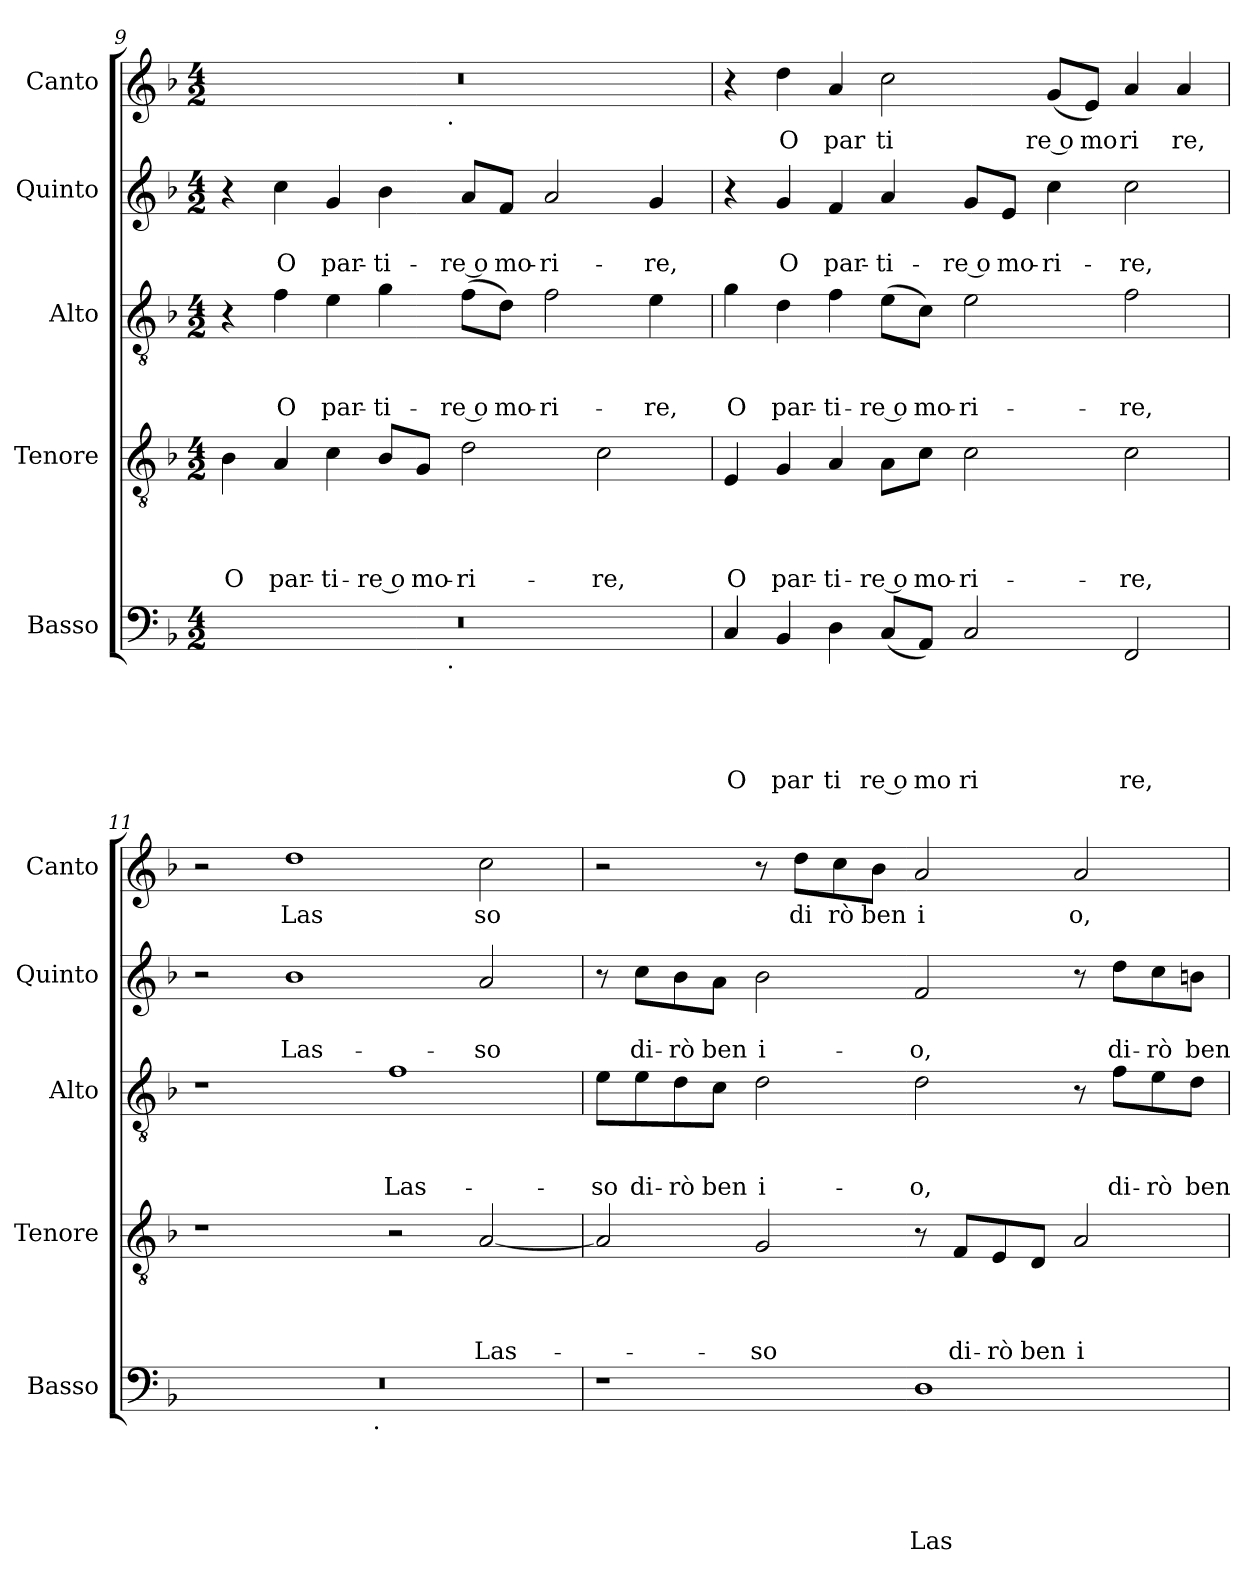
**kern	**text	**text	**text	**text	**text	**kern	**text	**text	**text	**text	**kern	**text	**text	**text	**kern	**text	**text	**kern	**text
*part5	*part5	*part5	*part5	*part5	*part5	*part4	*part4	*part4	*part4	*part4	*part3	*part3	*part3	*part3	*part2	*part2	*part2	*part1	*part1
*staff5	*staff5	*staff5	*staff5	*staff5	*staff5	*staff4	*staff4	*staff4	*staff4	*staff4	*staff3	*staff3	*staff3	*staff3	*staff2	*staff2	*staff2	*staff1	*staff1
*I"Basso	*	*	*	*	*	*I"Tenore	*	*	*	*	*I"Alto	*	*	*	*I"Quinto	*	*	*I"Canto	*
*I'Basso	*	*	*	*	*	*I'Tenore	*	*	*	*	*I'Alto	*	*	*	*I'Quinto	*	*	*I'Canto	*
!!LO:PB:g=z
*clefF4	*	*	*	*	*	*clefGv2	*	*	*	*	*clefGv2	*	*	*	*clefG2	*	*	*clefG2	*
*k[b-]	*	*	*	*	*	*k[b-]	*	*	*	*	*k[b-]	*	*	*	*k[b-]	*	*	*k[b-]	*
*F:	*	*	*	*	*	*F:	*	*	*	*	*F:	*	*	*	*F:	*	*	*F:	*
*M4/2	*	*	*	*	*	*M4/2	*	*	*	*	*M4/2	*	*	*	*M4/2	*	*	*M4/2	*
=9	=9	=9	=9	=9	=9	=9	=9	=9	=9	=9	=9	=9	=9	=9	=9	=9	=9	=9	=9
!	!	!	!	!	!	!	!	!	!	!LO:LY:b	!	!	!	!	!	!	!	!	!
*^	*	*	*	*	*	*	*	*	*	*	*	*	*	*	*	*	*	*^	*
0r	2ryy	.	.	.	.	.	4B-\	.	.	.	O	4r	.	.	.	4r	.	.	0r	2ryy	.
!	!	!	!	!	!	!	!	!	!	!	!LO:LY:b	!	!	!	!LO:LY:b	!	!	!LO:LY:b	!	!	!
.	.	.	.	.	.	.	4A/	.	.	.	par-	4f\	.	.	O	4cc\	.	O	.	.	.
!	!	!	!	!	!	!	!	!	!	!	!LO:LY:b	!	!	!	!LO:LY:b	!	!	!LO:LY:b	!	!	!
.	4...ryy	.	.	.	.	.	4c\	.	.	.	-ti-	4e\	.	.	par-	4g/	.	par-	.	4...ryy	.
!	!	!	!	!	!	!	!	!	!	!	!LO:LY:b:rj	!	!	!	!LO:LY:b	!	!	!LO:LY:b	!	!	!
.	.	.	.	.	.	.	8B-/L	.	.	.	-re o	4g\	.	.	-ti-	4b-\	.	-ti-	.	.	.
!	!	!	!	!	!	!	!	!	!	!	!LO:LY:b	!	!	!	!	!	!	!	!	!	!
.	.	.	.	.	.	.	8G/J	.	.	.	mo-	.	.	.	.	.	.	.	.	.	.
!	!	!	!	!	!	!	!	!	!	!	!	!	!	!	!	!	!	!	!	!LO:TX:b:t=.	!
!	!LO:TX:b:t=.	!	!	!	!	!	!	!	!	!	!	!	!	!	!	!	!	!	!	!	!
.	1ryy	.	.	.	.	.	.	.	.	.	.	.	.	.	.	.	.	.	.	1ryy	.
!	!	!	!	!	!	!	!	!	!	!	!LO:LY:b	!	!	!	!LO:LY:b:rj	!	!	!LO:LY:b:rj	!	!	!
.	.	.	.	.	.	.	2d\	.	.	.	-ri-	(<8f\L	.	.	-re o	8a/L	.	-re o	.	.	.
!	!	!	!	!	!	!	!	!	!	!	!	!	!	!	!LO:LY:b	!	!	!LO:LY:b	!	!	!
.	.	.	.	.	.	.	.	.	.	.	.	8d\J)	.	.	mo-	8f/J	.	mo-	.	.	.
!	!	!	!	!	!	!	!	!	!	!	!	!	!	!	!LO:LY:b	!	!	!LO:LY:b	!	!	!
.	.	.	.	.	.	.	.	.	.	.	.	2f\	.	.	-ri-	2a/	.	-ri-	.	.	.
!	!	!	!	!	!	!	!	!	!	!	!LO:LY:b	!	!	!	!	!	!	!	!	!	!
.	.	.	.	.	.	.	2c\	.	.	.	-re,	.	.	.	.	.	.	.	.	.	.
!	!	!	!	!	!	!	!	!	!	!	!	!	!	!	!LO:LY:b	!	!	!LO:LY:b	!	!	!
.	.	.	.	.	.	.	.	.	.	.	.	4e\	.	.	-re,	4g/	.	-re,	.	.	.
.	32ryy	.	.	.	.	.	.	.	.	.	.	.	.	.	.	.	.	.	.	32ryy	.
=10	=10	=10	=10	=10	=10	=10	=10	=10	=10	=10	=10	=10	=10	=10	=10	=10	=10	=10	=10	=10	=10
!	!	!	!	!	!	!LO:LY:b	!	!	!	!	!LO:LY:b	!	!	!	!LO:LY:b	!	!	!	!	!	!
*v	*v	*	*	*	*	*	*	*	*	*	*	*	*	*	*	*	*	*	*v	*v	*
4C/	.	.	.	.	O	4E/	.	.	.	O	4g\	.	.	O	4r	.	.	4r	.
!	!	!	!	!	!LO:LY:b	!	!	!	!	!LO:LY:b	!	!	!	!LO:LY:b	!	!	!LO:LY:b	!	!LO:LY:b
4BB-/	.	.	.	.	par	4G/	.	.	.	par-	4d\	.	.	par-	4g/	.	O	4dd\	O
!	!	!	!	!	!LO:LY:b	!	!	!	!	!LO:LY:b	!	!	!	!LO:LY:b	!	!	!LO:LY:b	!	!LO:LY:b
4D\	.	.	.	.	ti	4A/	.	.	.	-ti-	4f\	.	.	-ti-	4f/	.	par-	4a/	par
!	!	!	!	!	!LO:LY:b:rj	!	!	!	!	!LO:LY:b:rj	!	!	!	!LO:LY:b:rj	!	!	!LO:LY:b	!	!LO:LY:b
(<8C/L	.	.	.	.	re o	8A\L	.	.	.	-re o	(<8e\L	.	.	-re o	4a/	.	-ti-	2cc\	ti
!	!	!	!	!	!LO:LY:b	!	!	!	!	!LO:LY:b	!	!	!	!LO:LY:b	!	!	!	!	!
8AA/J)	.	.	.	.	mo	8c\J	.	.	.	mo-	8c\J)	.	.	mo-	.	.	.	.	.
!	!	!	!	!	!LO:LY:b	!	!	!	!	!LO:LY:b	!	!	!	!LO:LY:b	!	!	!LO:LY:b:rj	!	!
2C/	.	.	.	.	ri	2c\	.	.	.	-ri-	2e\	.	.	-ri-	8g/L	.	-re o	.	.
!	!	!	!	!	!	!	!	!	!	!	!	!	!	!	!	!	!LO:LY:b	!	!
.	.	.	.	.	.	.	.	.	.	.	.	.	.	.	8e/J	.	mo-	.	.
!	!	!	!	!	!	!	!	!	!	!	!	!	!	!	!	!	!LO:LY:b	!	!LO:LY:b:rj
.	.	.	.	.	.	.	.	.	.	.	.	.	.	.	4cc\	.	-ri-	(<8g/L	re o
!	!	!	!	!	!	!	!	!	!	!	!	!	!	!	!	!	!	!	!LO:LY:b
.	.	.	.	.	.	.	.	.	.	.	.	.	.	.	.	.	.	8e/J)	mo
!	!	!	!	!	!LO:LY:b	!	!	!	!	!LO:LY:b	!	!	!	!LO:LY:b	!	!	!LO:LY:b	!	!LO:LY:b
2FF/	.	.	.	.	re,	2c\	.	.	.	-re,	2f\	.	.	-re,	2cc\	.	-re,	4a/	ri
!	!	!	!	!	!	!	!	!	!	!	!	!	!	!	!	!	!	!	!LO:LY:b
.	.	.	.	.	.	.	.	.	.	.	.	.	.	.	.	.	.	4a/	re,
=11	=11	=11	=11	=11	=11	=11	=11	=11	=11	=11	=11	=11	=11	=11	=11	=11	=11	=11	=11
*^	*	*	*	*	*	*	*	*	*	*	*	*	*	*	*	*	*	*	*
0r	2ryy	.	.	.	.	.	1r	.	.	.	.	1r	.	.	.	2r	.	.	2r	.
!	!	!	!	!	!	!	!	!	!	!	!	!	!	!	!	!	!	!LO:LY:b	!	!LO:LY:b
.	4...ryy	.	.	.	.	.	.	.	.	.	.	.	.	.	.	1b-	.	Las-	1dd	Las
!	!LO:TX:b:t=.	!	!	!	!	!	!	!	!	!	!	!	!	!	!	!	!	!	!	!
.	1ryy	.	.	.	.	.	.	.	.	.	.	.	.	.	.	.	.	.	.	.
!	!	!	!	!	!	!	!	!	!	!	!	!	!	!	!LO:LY:b	!	!	!	!	!
.	.	.	.	.	.	.	2r	.	.	.	.	1f	.	.	Las-	.	.	.	.	.
!	!	!	!	!	!	!	!	!	!	!	!LO:LY:b	!	!	!	!	!	!	!LO:LY:b	!	!LO:LY:b
.	.	.	.	.	.	.	[<2A/	.	.	.	Las-	.	.	.	.	2a/	.	-so	2cc\	so
.	32ryy	.	.	.	.	.	.	.	.	.	.	.	.	.	.	.	.	.	.	.
=12	=12	=12	=12	=12	=12	=12	=12	=12	=12	=12	=12	=12	=12	=12	=12	=12	=12	=12	=12	=12
!	!	!	!	!	!	!	!	!	!	!	!	!	!	!	!LO:LY:b	!	!	!	!	!
*v	*v	*	*	*	*	*	*	*	*	*	*	*	*	*	*	*	*	*	*	*
1r	.	.	.	.	.	2A/]	.	.	.	.	8e\L	.	.	-so	8r	.	.	2r	.
!	!	!	!	!	!	!	!	!	!	!	!	!	!	!LO:LY:b	!	!	!LO:LY:b	!	!
.	.	.	.	.	.	.	.	.	.	.	8e\	.	.	di-	8cc\L	.	di-	.	.
!	!	!	!	!	!	!	!	!	!	!	!	!	!	!LO:LY:b	!	!	!LO:LY:b	!	!
.	.	.	.	.	.	.	.	.	.	.	8d\	.	.	-rò	8b-\	.	-rò	.	.
!	!	!	!	!	!	!	!	!	!	!	!	!	!	!LO:LY:b	!	!	!LO:LY:b	!	!
.	.	.	.	.	.	.	.	.	.	.	8c\J	.	.	ben	8a\J	.	ben	.	.
!	!	!	!	!	!	!	!	!	!	!LO:LY:b	!	!	!	!LO:LY:b	!	!	!LO:LY:b	!	!
.	.	.	.	.	.	2G/	.	.	.	-so	2d\	.	.	i-	2b-\	.	i-	8r	.
!	!	!	!	!	!	!	!	!	!	!	!	!	!	!	!	!	!	!	!LO:LY:b
.	.	.	.	.	.	.	.	.	.	.	.	.	.	.	.	.	.	8dd\L	di
!	!	!	!	!	!	!	!	!	!	!	!	!	!	!	!	!	!	!	!LO:LY:b
.	.	.	.	.	.	.	.	.	.	.	.	.	.	.	.	.	.	8cc\	rò
!	!	!	!	!	!	!	!	!	!	!	!	!	!	!	!	!	!	!	!LO:LY:b
.	.	.	.	.	.	.	.	.	.	.	.	.	.	.	.	.	.	8b-\J	ben
!	!	!	!	!	!LO:LY:b	!	!	!	!	!	!	!	!	!LO:LY:b	!	!	!LO:LY:b	!	!LO:LY:b
1D	.	.	.	.	Las	8r	.	.	.	.	2d\	.	.	-o,	2f/	.	-o,	2a/	i
!	!	!	!	!	!	!	!	!	!	!LO:LY:b	!	!	!	!	!	!	!	!	!
.	.	.	.	.	.	8F/L	.	.	.	di-	.	.	.	.	.	.	.	.	.
!	!	!	!	!	!	!	!	!	!	!LO:LY:b	!	!	!	!	!	!	!	!	!
.	.	.	.	.	.	8E/	.	.	.	-rò	.	.	.	.	.	.	.	.	.
!	!	!	!	!	!	!	!	!	!	!LO:LY:b	!	!	!	!	!	!	!	!	!
.	.	.	.	.	.	8D/J	.	.	.	ben	.	.	.	.	.	.	.	.	.
!	!	!	!	!	!	!	!	!	!	!LO:LY:b	!	!	!	!	!	!	!	!	!LO:LY:b
.	.	.	.	.	.	2A/	.	.	.	i-	8r	.	.	.	8r	.	.	2a/	o,
!	!	!	!	!	!	!	!	!	!	!	!	!	!	!LO:LY:b	!	!	!LO:LY:b	!	!
.	.	.	.	.	.	.	.	.	.	.	8f\L	.	.	di-	8dd\L	.	di-	.	.
!	!	!	!	!	!	!	!	!	!	!	!	!	!	!LO:LY:b	!	!	!LO:LY:b	!	!
.	.	.	.	.	.	.	.	.	.	.	8e\	.	.	-rò	8cc\	.	-rò	.	.
!	!	!	!	!	!	!	!	!	!	!	!	!	!	!LO:LY:b	!	!	!LO:LY:b	!	!
.	.	.	.	.	.	.	.	.	.	.	8d\J	.	.	ben	8bn\J	.	ben	.	.
=	=	=	=	=	=	=	=	=	=	=	=	=	=	=	=	=	=	=	=
*-	*-	*-	*-	*-	*-	*-	*-	*-	*-	*-	*-	*-	*-	*-	*-	*-	*-	*-	*-
